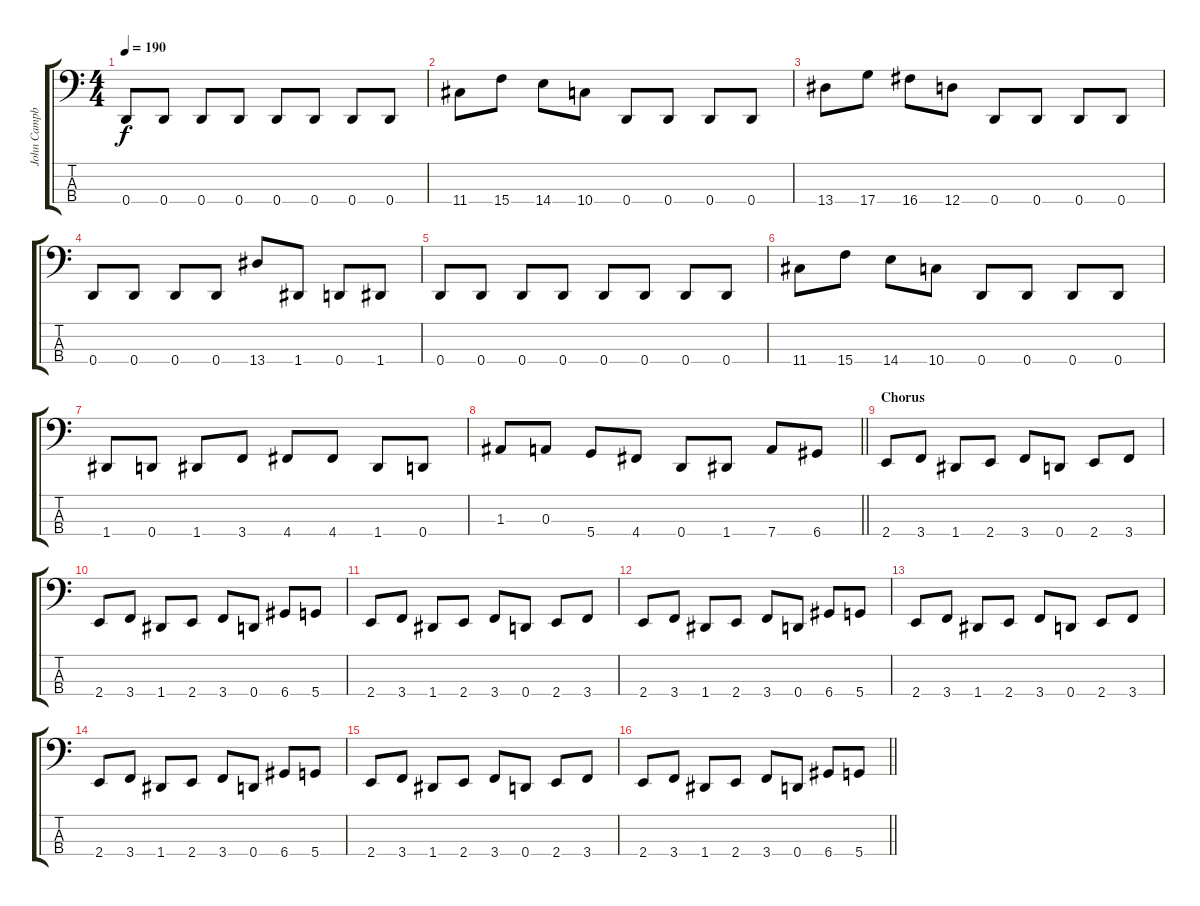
\track ("John Campbell" "John Campb") {instrument electricbasspick}
\staff {score tabs}
\tuning (G2 D2 A1 D1) {hide}
\ts (4 4)
\tempo 190
\clef f4
\ks c
0.4.8{dy f} 0.4.8 0.4.8 0.4.8 0.4.8 0.4.8 0.4.8 0.4.8 |
11.4.8 15.4.8 14.4.8 10.4.8 0.4.8 0.4.8 0.4.8 0.4.8 |
13.4.8 17.4.8 16.4.8 12.4.8 0.4.8 0.4.8 0.4.8 0.4.8 |
0.4.8 0.4.8 0.4.8 0.4.8 13.4.8 1.4.8 0.4.8 1.4.8 |
0.4.8 0.4.8 0.4.8 0.4.8 0.4.8 0.4.8 0.4.8 0.4.8 |
11.4.8 15.4.8 14.4.8 10.4.8 0.4.8 0.4.8 0.4.8 0.4.8 |
1.4.8 0.4.8 1.4.8 3.4.8 4.4.8 4.4.8 1.4.8 0.4.8 |
\barLineRight lightlight
1.3.8 0.3.8 5.4.8 4.4.8 0.4.8 1.4.8 7.4.8 6.4.8 |
\section ("" "Chorus")
2.4.8 3.4.8 1.4.8 2.4.8 3.4.8 0.4.8 2.4.8 3.4.8 |
2.4.8 3.4.8 1.4.8 2.4.8 3.4.8 0.4.8 6.4.8 5.4.8 |
2.4.8 3.4.8 1.4.8 2.4.8 3.4.8 0.4.8 2.4.8 3.4.8 |
2.4.8 3.4.8 1.4.8 2.4.8 3.4.8 0.4.8 6.4.8 5.4.8 |
2.4.8 3.4.8 1.4.8 2.4.8 3.4.8 0.4.8 2.4.8 3.4.8 |
2.4.8 3.4.8 1.4.8 2.4.8 3.4.8 0.4.8 6.4.8 5.4.8 |
2.4.8 3.4.8 1.4.8 2.4.8 3.4.8 0.4.8 2.4.8 3.4.8 |
\barLineRight lightlight
2.4.8 3.4.8 1.4.8 2.4.8 3.4.8 0.4.8 6.4.8 5.4.8
